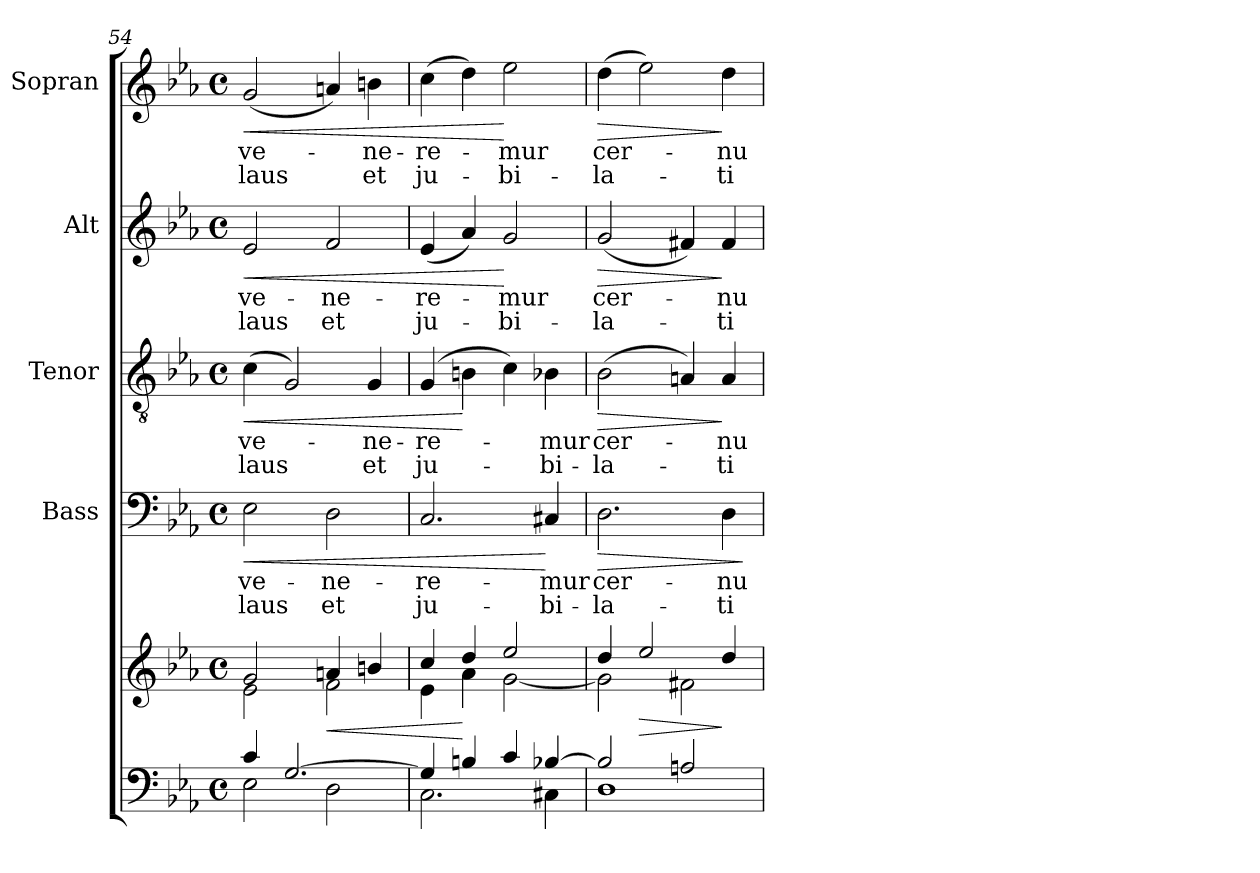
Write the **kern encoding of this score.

**kern	**kern	**dynam	**kern	**text	**text	**dynam	**kern	**text	**text	**dynam	**kern	**text	**text	**dynam	**kern	**text	**text	**dynam
*part5	*part5	*part5	*part4	*part4	*part4	*part4	*part3	*part3	*part3	*part3	*part2	*part2	*part2	*part2	*part1	*part1	*part1	*part1
*staff6	*staff5	*staff5/6	*staff4	*staff4	*staff4	*staff4	*staff3	*staff3	*staff3	*staff3	*staff2	*staff2	*staff2	*staff2	*staff1	*staff1	*staff1	*staff1
*	*	*	*I"Bass	*	*	*	*I"Tenor	*	*	*	*I"Alt	*	*	*	*I"Sopran	*	*	*
*	*	*	*I'B.	*	*	*	*I'T.	*	*	*	*I'A.	*	*	*	*I'S.	*	*	*
*clefF4	*clefG2	*	*clefF4	*	*	*	*clefGv2	*	*	*	*clefG2	*	*	*	*clefG2	*	*	*
*k[b-e-a-]	*k[b-e-a-]	*	*k[b-e-a-]	*	*	*	*k[b-e-a-]	*	*	*	*k[b-e-a-]	*	*	*	*k[b-e-a-]	*	*	*
*E-:	*E-:	*	*E-:	*	*	*	*E-:	*	*	*	*E-:	*	*	*	*E-:	*	*	*
*M4/4	*M4/4	*	*M4/4	*	*	*	*M4/4	*	*	*	*M4/4	*	*	*	*M4/4	*	*	*
*met(c)	*met(c)	*	*met(c)	*	*	*	*met(c)	*	*	*	*met(c)	*	*	*	*met(c)	*	*	*
=54	=54	=54	=54	=54	=54	=54	=54	=54	=54	=54	=54	=54	=54	=54	=54	=54	=54	=54
*^	*^	*	*	*	*	*	*	*	*	*	*	*	*	*	*	*	*	*
!	!	!	!	!	!	!LO:LY:b	!LO:LY:b	!LO:HP:b	!	!LO:LY:b	!LO:LY:b	!LO:HP:b	!	!LO:LY:b	!LO:LY:b	!LO:HP:b	!	!LO:LY:b	!LO:LY:b	!LO:HP:b
4c/	2E-\	2g/	2e-\	.	2E-\	ve-	laus	<	(>4c\	ve-	laus	<	2e-/	ve-	laus	<	(<2g/	ve-	laus	<
[>2.G/	.	.	.	.	.	.	.	.	2G/)	.	.	.	.	.	.	.	.	.	.	.
!	!	!	!	!LO:HP:b	!	!LO:LY:b	!LO:LY:b	!	!	!	!	!	!	!LO:LY:b	!LO:LY:b	!	!	!	!	!
.	2D\	4an/	2f\	<	2D\	-ne-	et	.	.	.	.	.	2f/	-ne-	et	.	4an/)	.	.	.
!	!	!	!	!	!	!	!	!	!	!LO:LY:b	!LO:LY:b	!	!	!	!	!	!	!LO:LY:b	!LO:LY:b	!
.	.	4bn/	.	.	.	.	.	.	4G/	-ne-	et	.	.	.	.	.	4bn\	-ne-	et	.
=55	=55	=55	=55	=55	=55	=55	=55	=55	=55	=55	=55	=55	=55	=55	=55	=55	=55	=55	=55	=55
!	!	!	!	!	!	!LO:LY:b	!LO:LY:b	!	!	!LO:LY:b	!LO:LY:b	!	!	!LO:LY:b	!LO:LY:b	!	!	!LO:LY:b	!LO:LY:b	!
4G/]	2.C\	4cc/	4e-\	.	2.C/	-re-	ju-	.	(4G/	-re-	ju-	.	(<4e-/	-re-	ju-	.	(>4cc\	-re-	ju-	.
4Bn/	.	4dd/	4a-\	[	.	.	.	.	4Bn\	.	.	[	4a-/)	.	.	.	4dd\)	.	.	.
!	!	!	!	!	!	!	!	!	!	!	!	!	!	!LO:LY:b	!LO:LY:b	!	!	!LO:LY:b	!LO:LY:b	!
4c/	.	2ee-/	[<2g\	.	.	.	.	.	4c\)	.	.	.	2g/	-mur	-bi-	[	2ee-\	-mur	-bi-	[
!	!	!	!	!	!	!LO:LY:b	!LO:LY:b	!	!	!LO:LY:b	!LO:LY:b	!	!	!	!	!	!	!	!	!
[>4B-X/	4C#X\	.	.	.	4C#X/	-mur	-bi-	[	4B-X\	-mur	-bi-	.	.	.	.	.	.	.	.	.
=56	=56	=56	=56	=56	=56	=56	=56	=56	=56	=56	=56	=56	=56	=56	=56	=56	=56	=56	=56	=56
!	!	!	!	!	!	!LO:LY:b	!LO:LY:b	!LO:HP:b	!	!LO:LY:b	!LO:LY:b	!LO:HP:b	!	!LO:LY:b	!LO:LY:b	!LO:HP:b	!	!LO:LY:b	!LO:LY:b	!LO:HP:b
2B-/]	1D	4dd/	2g\]	.	2.D\	cer-	-la-	>	(>2B-\	cer-	-la-	>	(<2g/	cer-	-la-	>	(>4dd\	cer-	-la-	>
!	!	!	!	!LO:HP:b	!	!	!	!	!	!	!	!	!	!	!	!	!	!	!	!
.	.	2ee-/	.	>	.	.	.	.	.	.	.	.	.	.	.	.	2ee-\)	.	.	.
2An/	.	.	2f#X\	.	.	.	.	.	4An/)	.	.	.	4f#X/)	.	.	.	.	.	.	.
!	!	!	!	!	!	!LO:LY:b	!LO:LY:b	!	!	!LO:LY:b	!LO:LY:b	!	!	!LO:LY:b	!LO:LY:b	!	!	!LO:LY:b	!LO:LY:b	!
.	.	4dd/	.	]	4D\	-nu-	-ti-	.	4A/	-nu-	-ti-	]	4f#/	-nu-	-ti-	]	4dd\	-nu-	-ti-	]
*v	*v	*	*	*	*	*	*	*	*	*	*	*	*	*	*	*	*	*	*	*
*	*v	*v	*	*	*	*	*	*	*	*	*	*	*	*	*	*	*	*	*
.	.	.	.	.	.	]	.	.	.	.	.	.	.	.	.	.	.	.
=	=	=	=	=	=	=	=	=	=	=	=	=	=	=	=	=	=	=
*-	*-	*-	*-	*-	*-	*-	*-	*-	*-	*-	*-	*-	*-	*-	*-	*-	*-	*-
